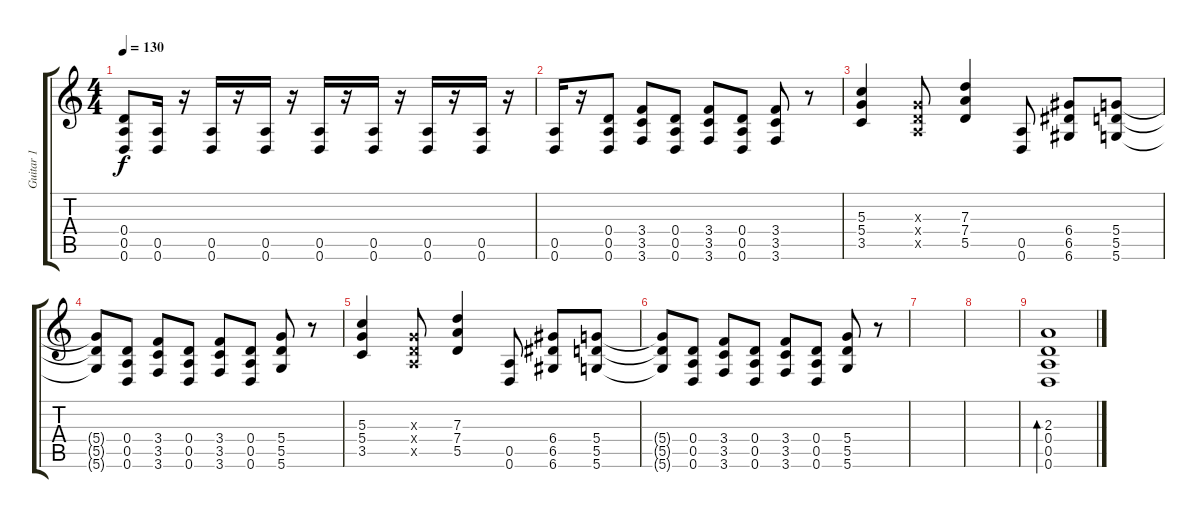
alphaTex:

\track ("Guitar 1" "Guitar 1") {instrument distortionguitar}
\staff {score tabs}
\tuning (E4 B3 G3 D3 A2 D2) {hide}
\ts (4 4)
\tempo 130
\clef g2
\ks c
(0.4{t} 0.5{t} 0.6{t}).8{dy f} (0.5 0.6).16 r.16 (0.5 0.6).16 r.16 (0.5 0.6).16 r.16 (0.5 0.6).16 r.16 (0.5 0.6).16 r.16 (0.5 0.6).16 r.16 (0.5 0.6).16 r.16 |
(0.5 0.6).16 r.16 (0.4 0.5 0.6).8 (3.4 3.5 3.6).8 (0.4 0.5 0.6).8 (3.4 3.5 3.6).8 (0.4 0.5 0.6).8 (3.4 3.5 3.6).8 r.8 |
(5.3 5.4 3.5).4 (0.3{x} 0.4{x} 0.5{x}).8 (7.3 7.4 5.5).4 (0.5 0.6).8 (6.4 6.5 6.6).8 (5.4 5.5 5.6).8 |
(5.4{t} 5.5{t} 5.6{t}).8 (0.4 0.5 0.6).8 (3.4 3.5 3.6).8 (0.4 0.5 0.6).8 (3.4 3.5 3.6).8 (0.4 0.5 0.6).8 (5.4 5.5 5.6).8 r.8 |
(5.3 5.4 3.5).4 (0.3{x} 0.4{x} 0.5{x}).8 (7.3 7.4 5.5).4 (0.5 0.6).8 (6.4 6.5 6.6).8 (5.4 5.5 5.6).8 |
(5.4{t} 5.5{t} 5.6{t}).8 (0.4 0.5 0.6).8 (3.4 3.5 3.6).8 (0.4 0.5 0.6).8 (3.4 3.5 3.6).8 (0.4 0.5 0.6).8 (5.4 5.5 5.6).8 r.8 |
|
|
(2.3 0.4 0.5 0.6).1{bd 240}
